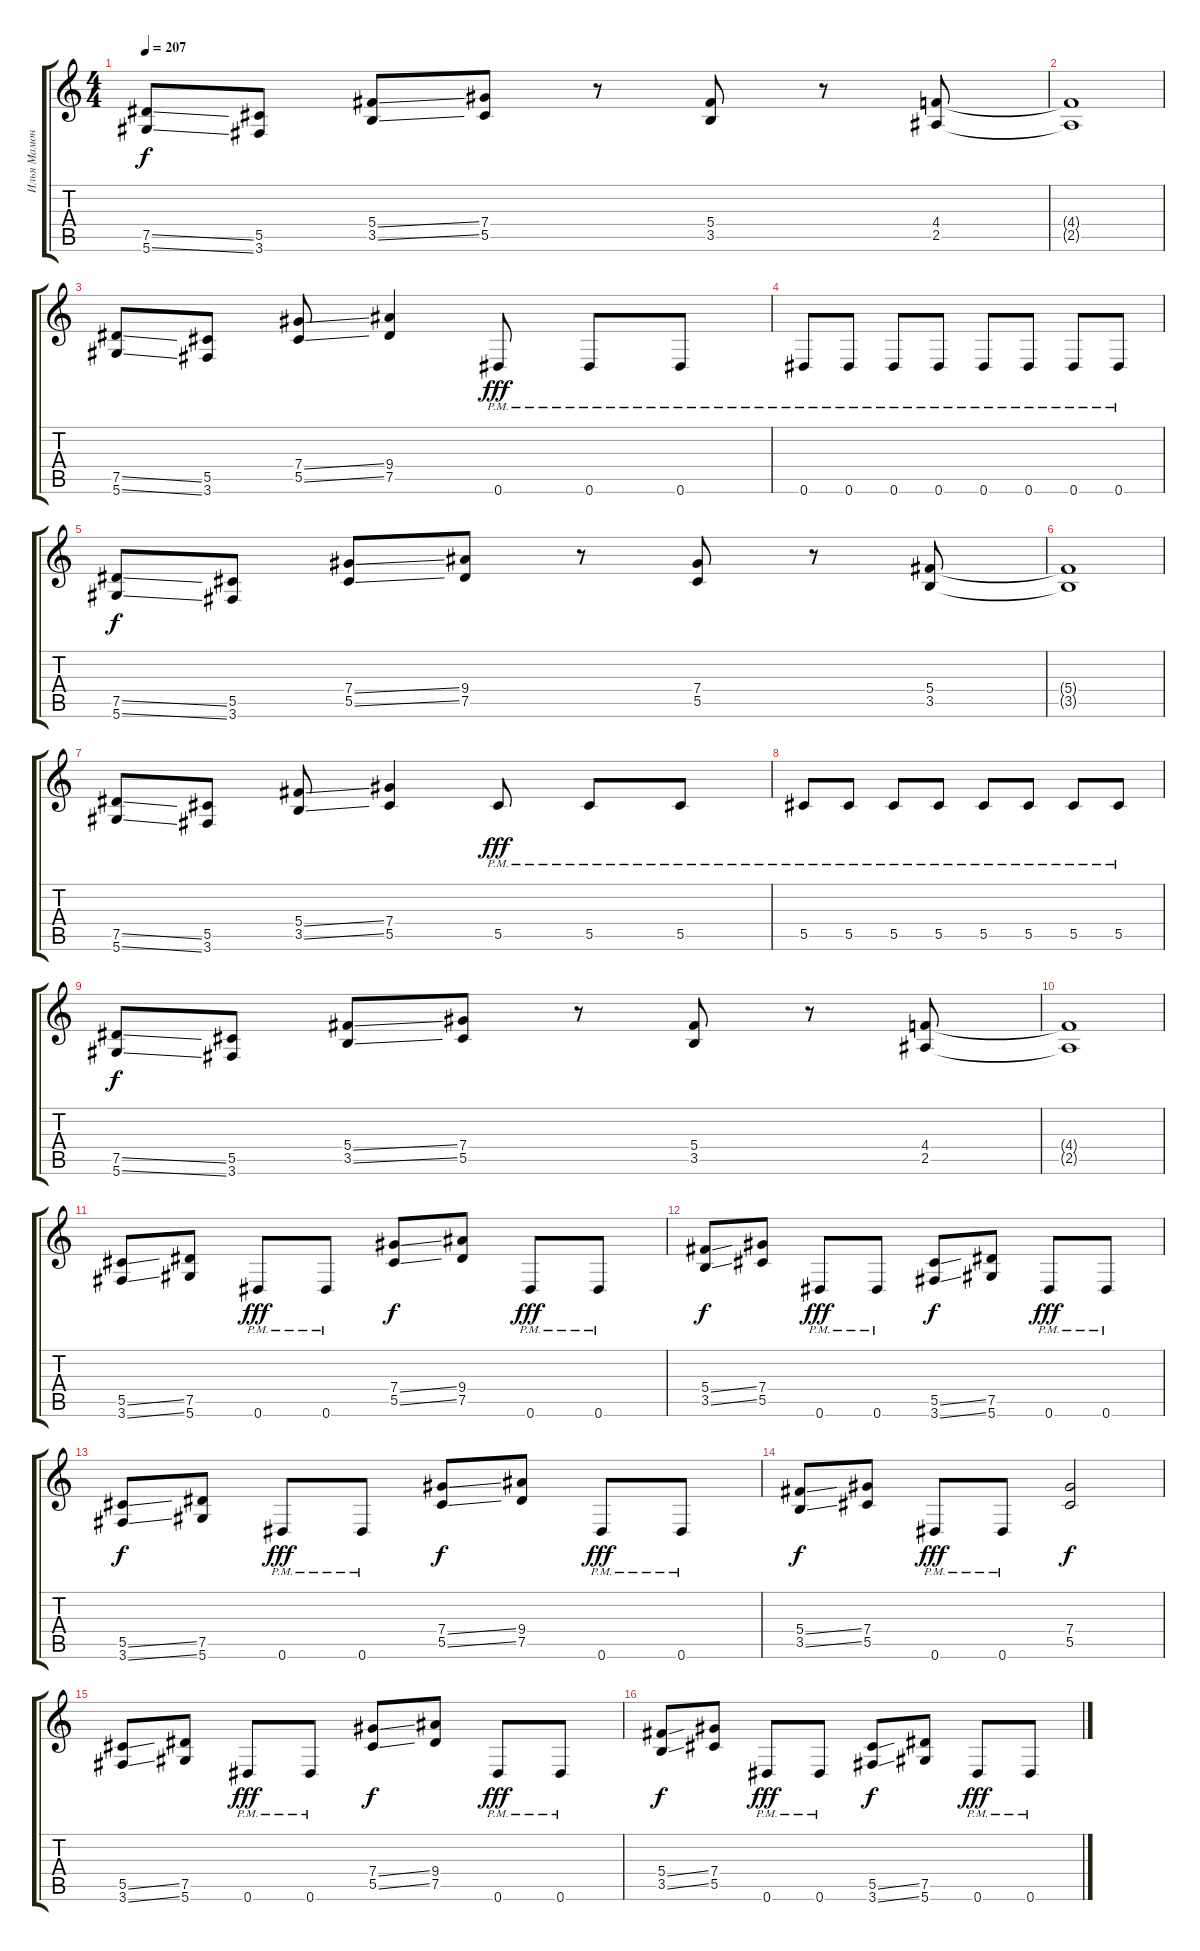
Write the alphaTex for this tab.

\track ("Илья Мамонтов" "Илья Мамон") {instrument distortionguitar}
\staff {score tabs}
\tuning (Eb4 Bb3 Gb3 Db3 Ab2 Eb2) {hide}
\ts (4 4)
\tempo 207
\clef g2
\ks c
(7.5{ss} 5.6{ss}).8{dy f} (5.5 3.6).8 (5.4{ss} 3.5{ss}).8 (7.4 5.5).8 r.8 (5.4 3.5).8 r.8 (4.4 2.5).8 |
(4.4{t} 2.5{t}).1 |
(7.5{ss} 5.6{ss}).8 (5.5 3.6).8 (7.4{ss} 5.5{ss}).8 (9.4 7.5).4 0.6{pm}.8{dy fff} 0.6{pm}.8 0.6{pm}.8 |
0.6{pm}.8 0.6{pm}.8 0.6{pm}.8 0.6{pm}.8 0.6{pm}.8 0.6{pm}.8 0.6{pm}.8 0.6{pm}.8 |
(7.5{ss} 5.6{ss}).8{dy f} (5.5 3.6).8 (7.4{ss} 5.5{ss}).8 (9.4 7.5).8 r.8 (7.4 5.5).8 r.8 (5.4 3.5).8 |
(5.4{t} 3.5{t}).1 |
(7.5{ss} 5.6{ss}).8 (5.5 3.6).8 (5.4{ss} 3.5{ss}).8 (7.4 5.5).4 5.5{pm}.8{dy fff} 5.5{pm}.8 5.5{pm}.8 |
5.5{pm}.8 5.5{pm}.8 5.5{pm}.8 5.5{pm}.8 5.5{pm}.8 5.5{pm}.8 5.5{pm}.8 5.5{pm}.8 |
(7.5{ss} 5.6{ss}).8{dy f} (5.5 3.6).8 (5.4{ss} 3.5{ss}).8 (7.4 5.5).8 r.8 (5.4 3.5).8 r.8 (4.4 2.5).8 |
(4.4{t} 2.5{t}).1 |
(5.5{ss} 3.6{ss}).8 (7.5 5.6).8 0.6{pm}.8{dy fff} 0.6{pm}.8 (7.4{ss} 5.5{ss}).8{dy f} (9.4 7.5).8 0.6{pm}.8{dy fff} 0.6{pm}.8 |
(5.4{ss} 3.5{ss}).8{dy f} (7.4 5.5).8 0.6{pm}.8{dy fff} 0.6{pm}.8 (5.5{ss} 3.6{ss}).8{dy f} (7.5 5.6).8 0.6{pm}.8{dy fff} 0.6{pm}.8 |
(5.5{ss} 3.6{ss}).8{dy f} (7.5 5.6).8 0.6{pm}.8{dy fff} 0.6{pm}.8 (7.4{ss} 5.5{ss}).8{dy f} (9.4 7.5).8 0.6{pm}.8{dy fff} 0.6{pm}.8 |
(5.4{ss} 3.5{ss}).8{dy f} (7.4 5.5).8 0.6{pm}.8{dy fff} 0.6{pm}.8 (7.4 5.5).2{dy f} |
(5.5{ss} 3.6{ss}).8 (7.5 5.6).8 0.6{pm}.8{dy fff} 0.6{pm}.8 (7.4{ss} 5.5{ss}).8{dy f} (9.4 7.5).8 0.6{pm}.8{dy fff} 0.6{pm}.8 |
(5.4{ss} 3.5{ss}).8{dy f} (7.4 5.5).8 0.6{pm}.8{dy fff} 0.6{pm}.8 (5.5{ss} 3.6{ss}).8{dy f} (7.5 5.6).8 0.6{pm}.8{dy fff} 0.6{pm}.8
